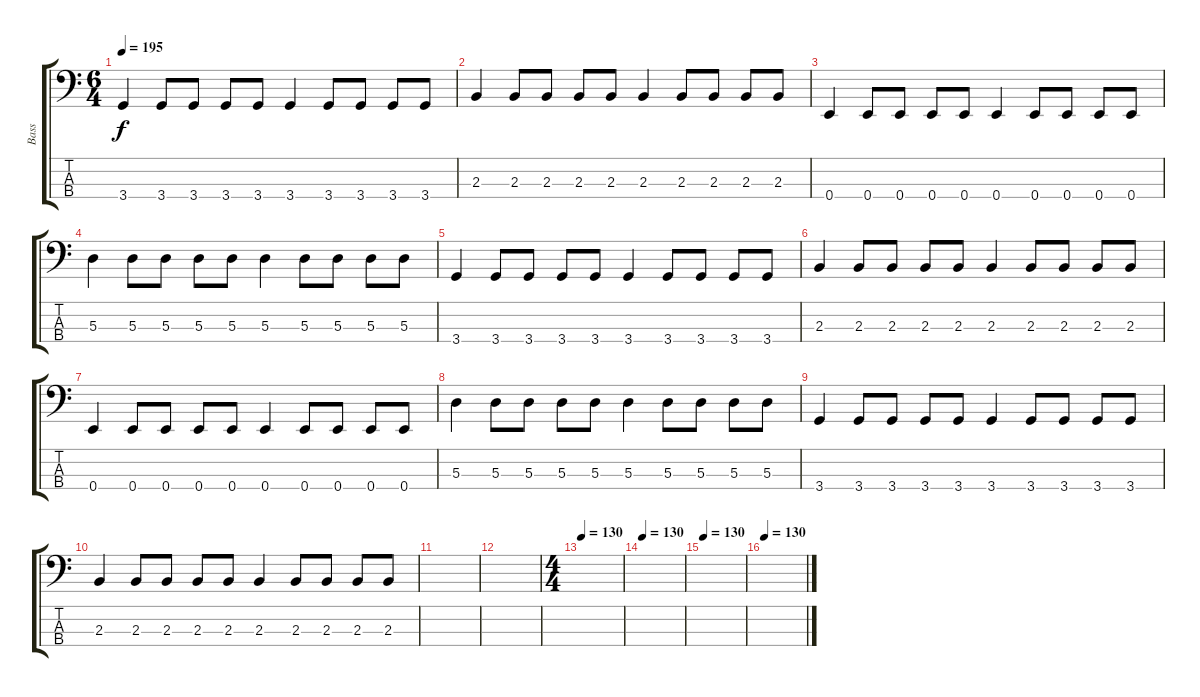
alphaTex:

\track ("Bass" "Bass") {instrument electricbassfinger}
\staff {score tabs}
\tuning (G2 D2 A1 E1) {hide}
\ts (6 4)
\tempo 195
\clef f4
\ks c
3.4.4{dy f} 3.4.8 3.4.8 3.4.8 3.4.8 3.4.4 3.4.8 3.4.8 3.4.8 3.4.8 |
2.3.4 2.3.8 2.3.8 2.3.8 2.3.8 2.3.4 2.3.8 2.3.8 2.3.8 2.3.8 |
0.4.4 0.4.8 0.4.8 0.4.8 0.4.8 0.4.4 0.4.8 0.4.8 0.4.8 0.4.8 |
5.3.4 5.3.8 5.3.8 5.3.8 5.3.8 5.3.4 5.3.8 5.3.8 5.3.8 5.3.8 |
3.4.4 3.4.8 3.4.8 3.4.8 3.4.8 3.4.4 3.4.8 3.4.8 3.4.8 3.4.8 |
2.3.4 2.3.8 2.3.8 2.3.8 2.3.8 2.3.4 2.3.8 2.3.8 2.3.8 2.3.8 |
0.4.4 0.4.8 0.4.8 0.4.8 0.4.8 0.4.4 0.4.8 0.4.8 0.4.8 0.4.8 |
5.3.4 5.3.8 5.3.8 5.3.8 5.3.8 5.3.4 5.3.8 5.3.8 5.3.8 5.3.8 |
3.4.4 3.4.8 3.4.8 3.4.8 3.4.8 3.4.4 3.4.8 3.4.8 3.4.8 3.4.8 |
2.3.4 2.3.8 2.3.8 2.3.8 2.3.8 2.3.4 2.3.8 2.3.8 2.3.8 2.3.8 |
|
|
\ts (4 4)
\tempo 130
|
\tempo 130
|
\tempo 130
|
\tempo 130
